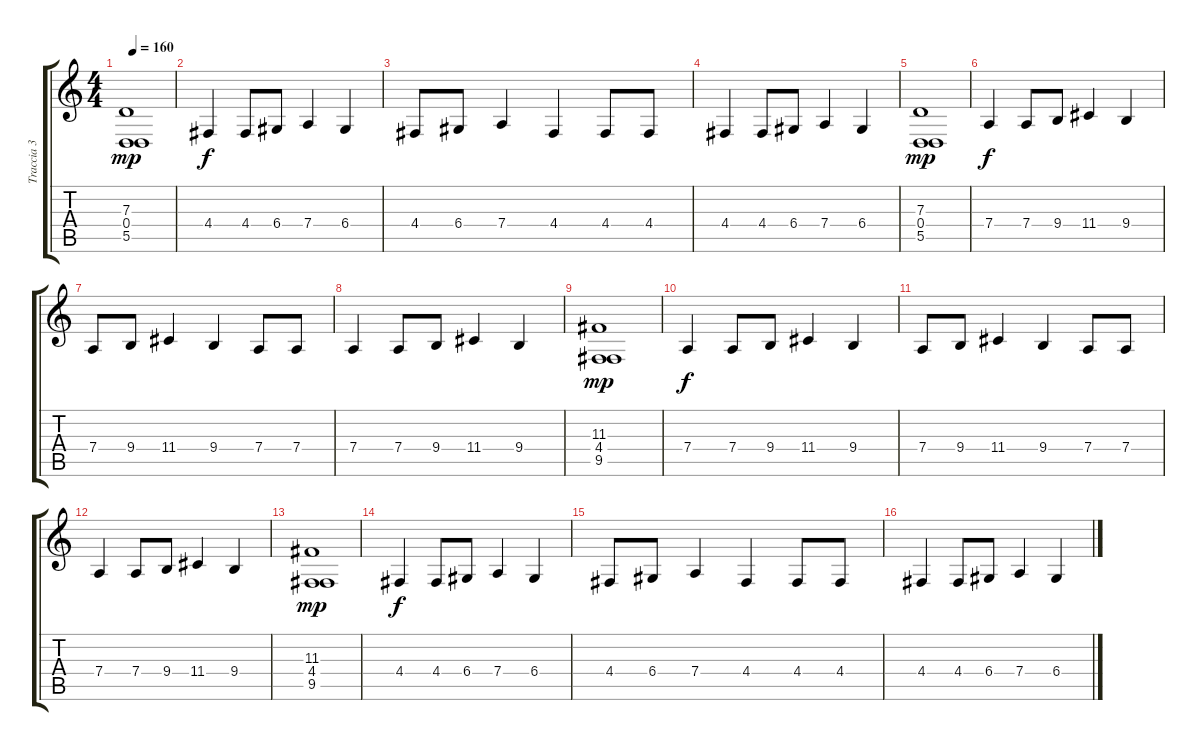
\track ("Traccia 3" "Traccia 3") {instrument churchorgan}
\staff {score tabs}
\tuning (E4 B3 G3 D3 A2 E2) {hide}
\ts (4 4)
\tempo 160
\clef g2
\ks c
(7.3 0.4 5.5).1{dy mp} |
4.4.4{dy f volume 16 balance 2} 4.4.8 6.4.8 7.4.4 6.4.4 |
4.4.8 6.4.8 7.4.4 4.4.4 4.4.8 4.4.8 |
4.4.4 4.4.8 6.4.8 7.4.4 6.4.4 |
(7.3 0.4 5.5).1{dy mp} |
7.4.4{dy f volume 16 balance 2} 7.4.8 9.4.8 11.4.4 9.4.4 |
7.4.8 9.4.8 11.4.4 9.4.4 7.4.8 7.4.8 |
7.4.4 7.4.8 9.4.8 11.4.4 9.4.4 |
(11.3 4.4 9.5).1{dy mp} |
7.4.4{dy f volume 16 balance 2} 7.4.8 9.4.8 11.4.4 9.4.4 |
7.4.8 9.4.8 11.4.4 9.4.4 7.4.8 7.4.8 |
7.4.4 7.4.8 9.4.8 11.4.4 9.4.4 |
(11.3 4.4 9.5).1{dy mp} |
4.4.4{dy f volume 12} 4.4.8 6.4.8 7.4.4 6.4.4 |
4.4.8 6.4.8 7.4.4 4.4.4 4.4.8 4.4.8 |
4.4.4 4.4.8 6.4.8 7.4.4 6.4.4
